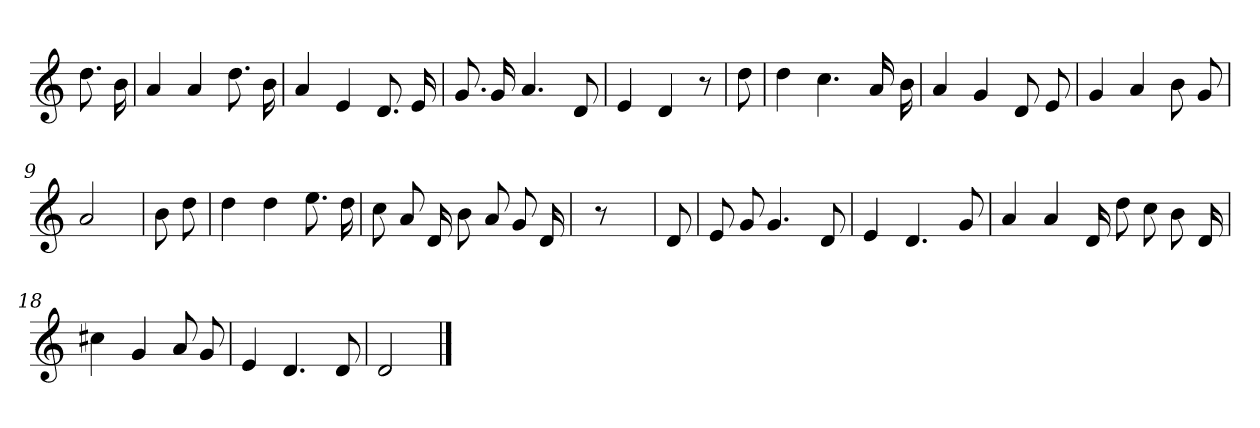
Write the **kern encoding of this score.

**kern
*part1
*staff1
*clefG2
*k[]
=
8.dd
16b
=1
4a
4a
8.dd
16b
=2
4a
4e
8.d
16e
=3
8.g
16g
4.a
8d
=4
4e
4d
8r
=5
8dd
=6
4dd
4.cc
16a
16b
=7
4a
4g
8d
8e
=8
4g
4a
8b
8g
=9
2a
=10
8b
8dd
=11
4dd
4dd
8.ee
16dd
=12
8cc
8a
16d
8b
8a
8g
16d
=13y
8r
=14
8d
=15
8e
8g
4.g
8d
=16
4e
4.d
8g
=17
4a
4a
16d
8dd
8cc
8b
16d
=18
4cc#X
4g
8a
8g
=19
4e
4.d
8d
=20
2d
==
*-
